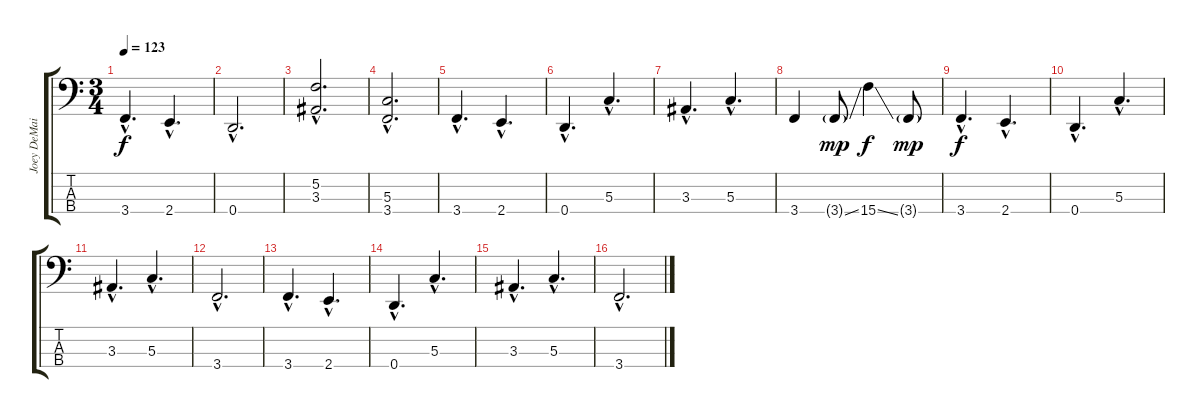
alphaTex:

\track ("Joey DeMaio" "Joey DeMai") {instrument electricbasspick}
\staff {score tabs}
\tuning (F2 C2 G1 D1) {hide}
\ts (3 4)
\tempo 123
\clef f4
\ks c
3.4{hac}.4{d dy f} 2.4{hac}.4{d} |
0.4{hac}.2{d} |
(5.2{hac} 3.3{hac}).2{d} |
(5.3{hac} 3.4{hac}).2{d} |
3.4{hac}.4{d} 2.4{hac}.4{d} |
0.4{hac}.4{d} 5.3{hac}.4{d} |
3.3{hac}.4{d} 5.3{hac}.4{d} |
3.4.4 3.4{ss g}.8{dy mp} 15.4{ss}.4{dy f} 3.4{g}.8{dy mp} |
3.4{hac}.4{d dy f} 2.4{hac}.4{d} |
0.4{hac}.4{d} 5.3{hac}.4{d} |
3.3{hac}.4{d} 5.3{hac}.4{d} |
3.4{hac}.2{d} |
3.4{hac}.4{d} 2.4{hac}.4{d} |
0.4{hac}.4{d} 5.3{hac}.4{d} |
3.3{hac}.4{d} 5.3{hac}.4{d} |
3.4{hac}.2{d}
